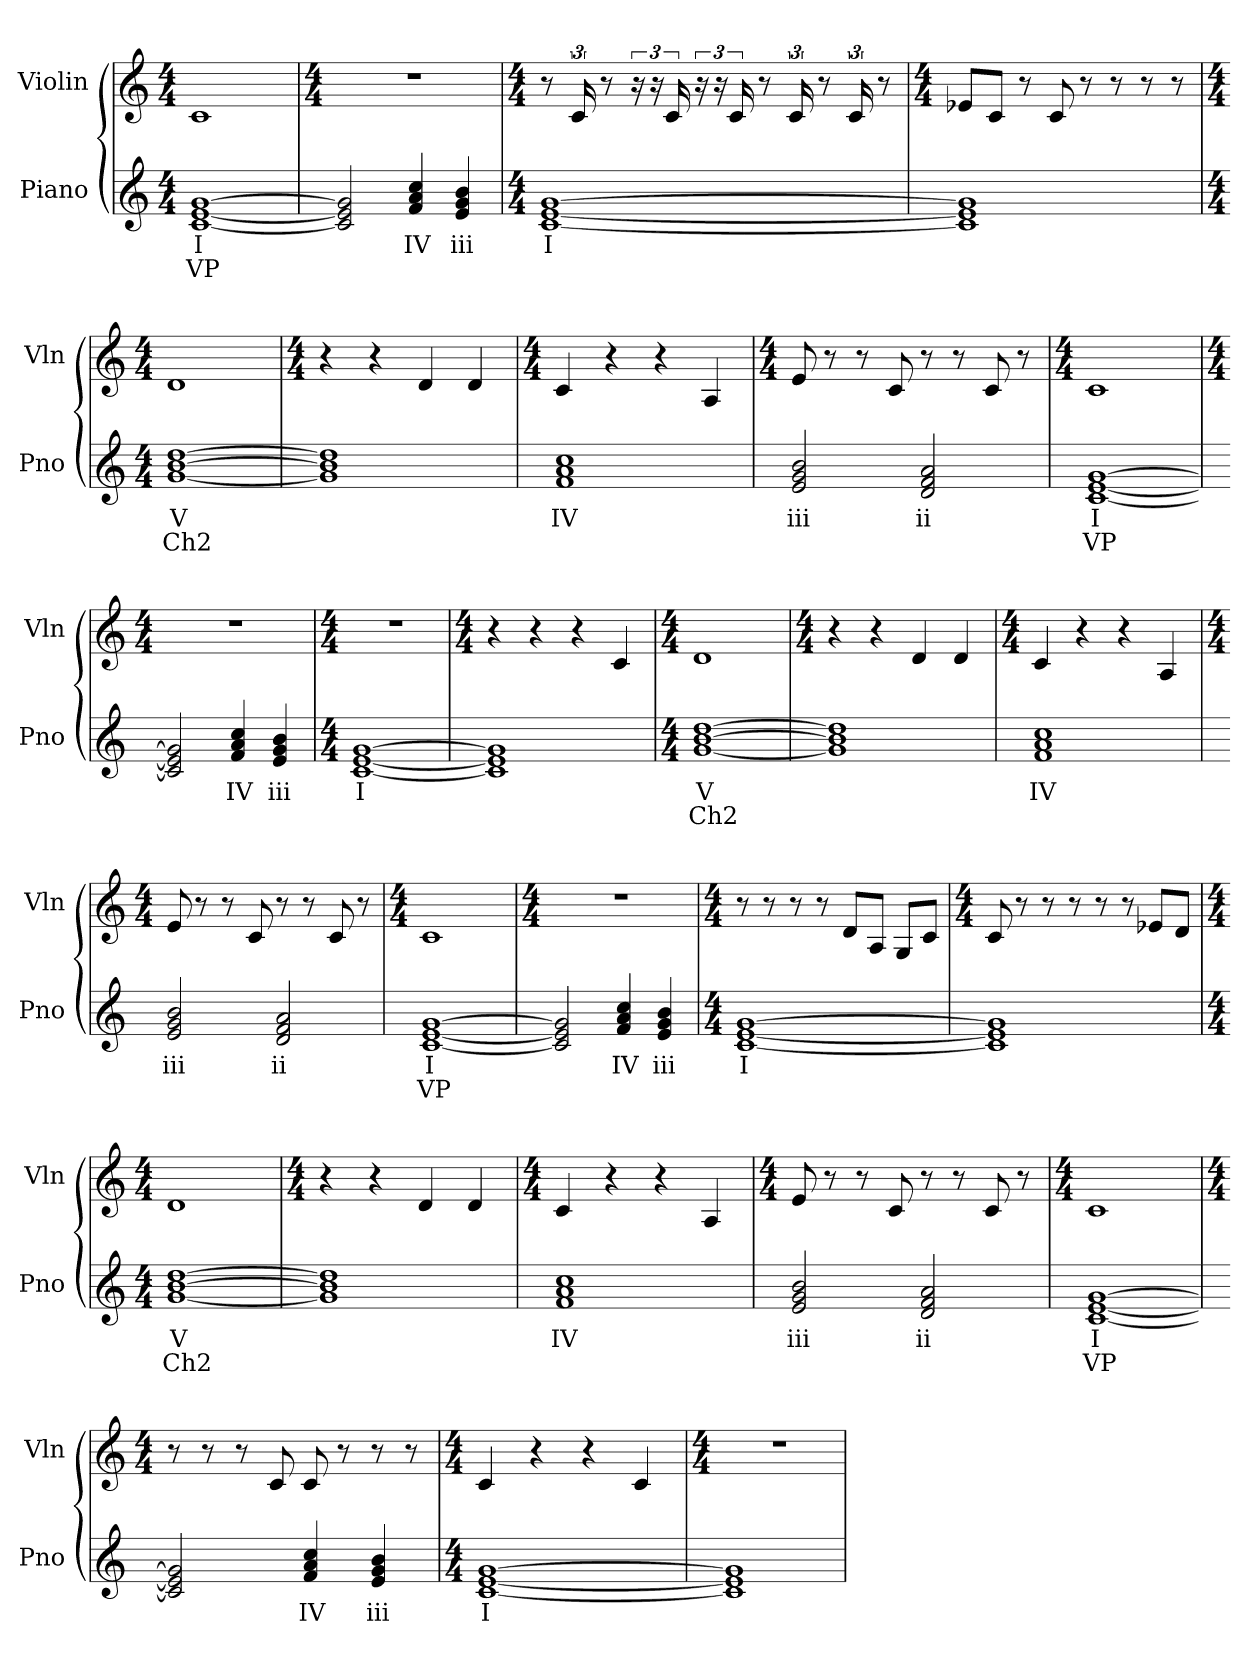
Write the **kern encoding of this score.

**kern	**text	**text	**kern
*part2	*part2	*part2	*part1
*staff2	*staff2	*staff2	*staff1
*I"Piano	*	*	*I"Violin
*I'Pno	*	*	*I'Vln
*k[]	*	*	*
*C:	*	*	*
*M4/4	*	*	*M4/4
=	=	=	=
[1c [1e [1g	I	VP	1c
=	=	=	=
*k[]	*	*	*
*C:	*	*	*
*	*	*	*M4/4
2c] 2e] 2g]	.	.	1r
4f 4a 4cc	IV	.	.
4e 4g 4b	iii	.	.
=	=	=	=
*k[]	*	*	*
*C:	*	*	*
*M4/4	*	*	*M4/4
[1c [1e [1g	I	.	8r
.	.	.	24c
.	.	.	8r
.	.	.	24r
.	.	.	24r
.	.	.	24c
.	.	.	24r
.	.	.	24r
.	.	.	24c
.	.	.	8r
.	.	.	24c
.	.	.	8r
.	.	.	24c
.	.	.	8r
=	=	=	=
*k[]	*	*	*
*C:	*	*	*
*	*	*	*M4/4
1c] 1e] 1g]	.	.	8e-XL
.	.	.	8cJ
.	.	.	8r
.	.	.	8c
.	.	.	8r
.	.	.	8r
.	.	.	8r
.	.	.	8r
=	=	=	=
*k[]	*	*	*
*C:	*	*	*
*M4/4	*	*	*M4/4
[1g [1b [1dd	V	Ch2	1d
=	=	=	=
*k[]	*	*	*
*C:	*	*	*
*	*	*	*M4/4
1g] 1b] 1dd]	.	.	4r
.	.	.	4r
.	.	.	4d
.	.	.	4d
=	=	=	=
*k[]	*	*	*
*C:	*	*	*
*	*	*	*M4/4
1f 1a 1cc	IV	.	4c
.	.	.	4r
.	.	.	4r
.	.	.	4A
=	=	=	=
*k[]	*	*	*
*C:	*	*	*
*	*	*	*M4/4
2e 2g 2b	iii	.	8e
.	.	.	8r
.	.	.	8r
.	.	.	8c
2d 2f 2a	ii	.	8r
.	.	.	8r
.	.	.	8c
.	.	.	8r
=	=	=	=
*k[]	*	*	*
*C:	*	*	*
*	*	*	*M4/4
[1c [1e [1g	I	VP	1c
=	=	=	=
*k[]	*	*	*
*C:	*	*	*
*	*	*	*M4/4
2c] 2e] 2g]	.	.	1r
4f 4a 4cc	IV	.	.
4e 4g 4b	iii	.	.
=	=	=	=
*k[]	*	*	*
*C:	*	*	*
*M4/4	*	*	*M4/4
[1c [1e [1g	I	.	1r
=	=	=	=
*k[]	*	*	*
*C:	*	*	*
*	*	*	*M4/4
1c] 1e] 1g]	.	.	4r
.	.	.	4r
.	.	.	4r
.	.	.	4c
=	=	=	=
*k[]	*	*	*
*C:	*	*	*
*M4/4	*	*	*M4/4
[1g [1b [1dd	V	Ch2	1d
=	=	=	=
*k[]	*	*	*
*C:	*	*	*
*	*	*	*M4/4
1g] 1b] 1dd]	.	.	4r
.	.	.	4r
.	.	.	4d
.	.	.	4d
=	=	=	=
*k[]	*	*	*
*C:	*	*	*
*	*	*	*M4/4
1f 1a 1cc	IV	.	4c
.	.	.	4r
.	.	.	4r
.	.	.	4A
=	=	=	=
*k[]	*	*	*
*C:	*	*	*
*	*	*	*M4/4
2e 2g 2b	iii	.	8e
.	.	.	8r
.	.	.	8r
.	.	.	8c
2d 2f 2a	ii	.	8r
.	.	.	8r
.	.	.	8c
.	.	.	8r
=	=	=	=
*k[]	*	*	*
*C:	*	*	*
*	*	*	*M4/4
[1c [1e [1g	I	VP	1c
=	=	=	=
*k[]	*	*	*
*C:	*	*	*
*	*	*	*M4/4
2c] 2e] 2g]	.	.	1r
4f 4a 4cc	IV	.	.
4e 4g 4b	iii	.	.
=	=	=	=
*k[]	*	*	*
*C:	*	*	*
*M4/4	*	*	*M4/4
[1c [1e [1g	I	.	8r
.	.	.	8r
.	.	.	8r
.	.	.	8r
.	.	.	8dL
.	.	.	8AJ
.	.	.	8GL
.	.	.	8cJ
=	=	=	=
*k[]	*	*	*
*C:	*	*	*
*	*	*	*M4/4
1c] 1e] 1g]	.	.	8c
.	.	.	8r
.	.	.	8r
.	.	.	8r
.	.	.	8r
.	.	.	8r
.	.	.	8e-XL
.	.	.	8dJ
=	=	=	=
*k[]	*	*	*
*C:	*	*	*
*M4/4	*	*	*M4/4
[1g [1b [1dd	V	Ch2	1d
=	=	=	=
*k[]	*	*	*
*C:	*	*	*
*	*	*	*M4/4
1g] 1b] 1dd]	.	.	4r
.	.	.	4r
.	.	.	4d
.	.	.	4d
=	=	=	=
*k[]	*	*	*
*C:	*	*	*
*	*	*	*M4/4
1f 1a 1cc	IV	.	4c
.	.	.	4r
.	.	.	4r
.	.	.	4A
=	=	=	=
*k[]	*	*	*
*C:	*	*	*
*	*	*	*M4/4
2e 2g 2b	iii	.	8e
.	.	.	8r
.	.	.	8r
.	.	.	8c
2d 2f 2a	ii	.	8r
.	.	.	8r
.	.	.	8c
.	.	.	8r
=	=	=	=
*k[]	*	*	*
*C:	*	*	*
*	*	*	*M4/4
[1c [1e [1g	I	VP	1c
=	=	=	=
*k[]	*	*	*
*C:	*	*	*
*	*	*	*M4/4
2c] 2e] 2g]	.	.	8r
.	.	.	8r
.	.	.	8r
.	.	.	8c
4f 4a 4cc	IV	.	8c
.	.	.	8r
4e 4g 4b	iii	.	8r
.	.	.	8r
=	=	=	=
*k[]	*	*	*
*C:	*	*	*
*M4/4	*	*	*M4/4
[1c [1e [1g	I	.	4c
.	.	.	4r
.	.	.	4r
.	.	.	4c
=	=	=	=
*k[]	*	*	*
*C:	*	*	*
*	*	*	*M4/4
1c] 1e] 1g]	.	.	1r
=	=	=	=
*-	*-	*-	*-
